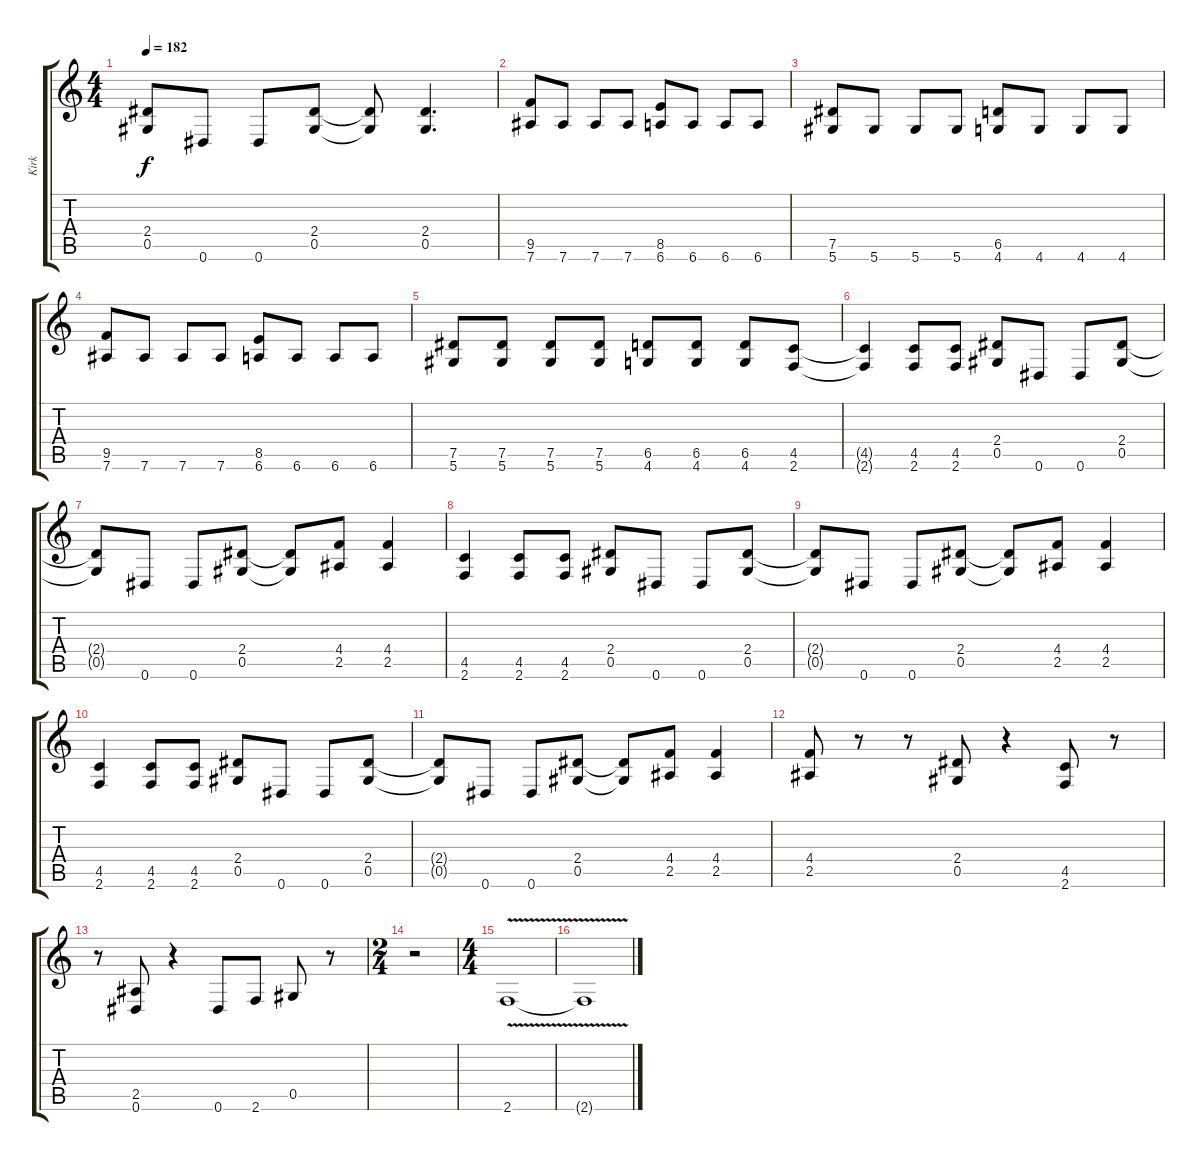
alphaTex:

\track ("Kirk" "Kirk") {instrument distortionguitar}
\staff {score tabs}
\tuning (Eb4 Bb3 Gb3 Db3 Ab2 Eb2) {hide}
\ts (4 4)
\tempo 182
\clef g2
\ks c
(2.4{t} 0.5{t}).8{dy f} 0.6.8 0.6.8 (2.4 0.5).8 (2.4{t} 0.5{t}).8 (2.4 0.5).4{d} |
(9.5 7.6).8 7.6.8 7.6.8 7.6.8 (8.5 6.6).8 6.6.8 6.6.8 6.6.8 |
(7.5 5.6).8 5.6.8 5.6.8 5.6.8 (6.5 4.6).8 4.6.8 4.6.8 4.6.8 |
(9.5 7.6).8 7.6.8 7.6.8 7.6.8 (8.5 6.6).8 6.6.8 6.6.8 6.6.8 |
(7.5 5.6).8 (7.5 5.6).8 (7.5 5.6).8 (7.5 5.6).8 (6.5 4.6).8 (6.5 4.6).8 (6.5 4.6).8 (4.5 2.6).8 |
(4.5{t} 2.6{t}).4 (4.5 2.6).8 (4.5 2.6).8 (2.4 0.5).8 0.6.8 0.6.8 (2.4 0.5).8 |
(2.4{t} 0.5{t}).8 0.6.8 0.6.8 (2.4 0.5).8 (2.4{t} 0.5{t}).8 (4.4 2.5).8 (4.4 2.5).4 |
(4.5 2.6).4 (4.5 2.6).8 (4.5 2.6).8 (2.4 0.5).8 0.6.8 0.6.8 (2.4 0.5).8 |
(2.4{t} 0.5{t}).8 0.6.8 0.6.8 (2.4 0.5).8 (2.4{t} 0.5{t}).8 (4.4 2.5).8 (4.4 2.5).4 |
(4.5 2.6).4 (4.5 2.6).8 (4.5 2.6).8 (2.4 0.5).8 0.6.8 0.6.8 (2.4 0.5).8 |
(2.4{t} 0.5{t}).8 0.6.8 0.6.8 (2.4 0.5).8 (2.4{t} 0.5{t}).8 (4.4 2.5).8 (4.4 2.5).4 |
(4.4 2.5).8 r.8 r.8 (2.4 0.5).8 r.4 (4.5 2.6).8 r.8 |
r.8 (2.5 0.6).8 r.4 0.6.8 2.6.8 0.5.8 r.8 |
\ts (2 4)
r.2 |
\ts (4 4)
2.6{v}.1 |
2.6{t}.1
